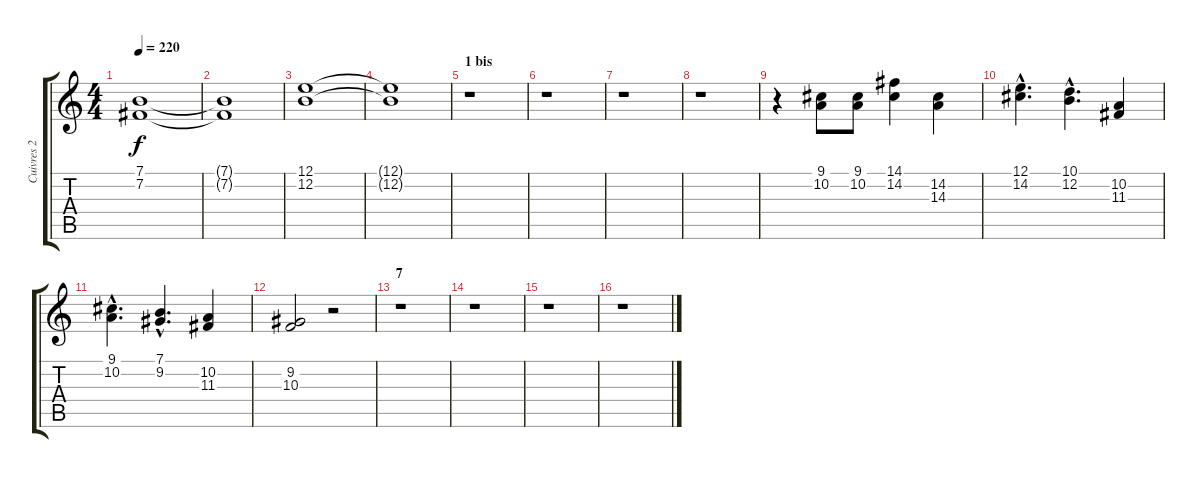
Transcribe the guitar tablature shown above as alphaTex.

\track ("Cuivres 2" "Cuivres 2") {instrument trumpet}
\staff {score tabs}
\tuning (E4 B3 G3 D3 A2 E2) {hide}
\ts (4 4)
\tempo 220
\clef g2
\ks c
(7.1 7.2).1{dy f} |
(7.1{t} 7.2{t}).1 |
(12.1 12.2).1 |
(12.1{t} 12.2{t}).1 |
\section ("" "1 bis")
r.1 |
r.1 |
r.1 |
r.1 |
r.4 (9.1 10.2).8 (9.1 10.2).8 (14.1 14.2).4 (14.2 14.3).4 |
(12.1{hac} 14.2{hac}).4{d} (10.1{hac} 12.2{hac}).4{d} (10.2 11.3).4 |
(9.1{hac} 10.2{hac}).4{d} (7.1{hac} 9.2{hac}).4{d} (10.2 11.3).4 |
(9.2 10.3).2 r.2 |
\section ("" "7")
r.1 |
r.1 |
r.1 |
r.1
